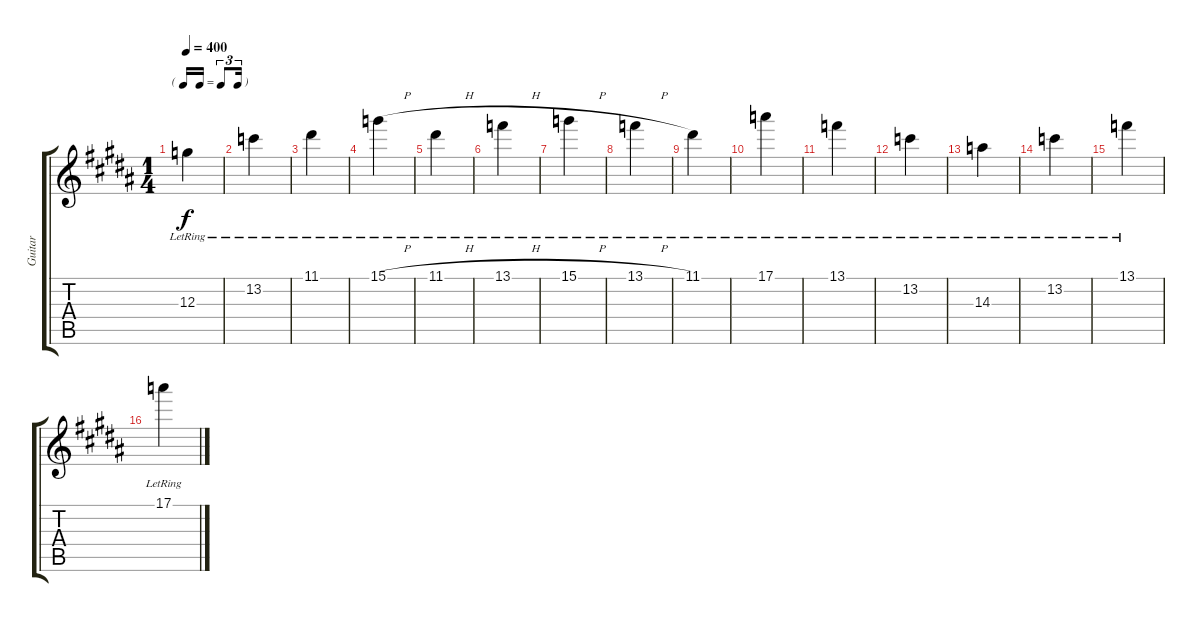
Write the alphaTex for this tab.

\track ("Guitar" "Guitar") {instrument distortionguitar}
\staff {score tabs}
\tuning (E4 B3 G3 D3 A2 E2) {hide}
\ts (1 4)
\tf triplet16th
\tempo 400
\clef g2
\ks b
12.3{lr}.4{dy f} |
13.2{lr}.4 |
11.1{lr}.4 |
15.1{h lr}.4 |
11.1{h lr}.4 |
13.1{h lr}.4 |
15.1{h lr}.4 |
13.1{h lr}.4 |
11.1{lr}.4 |
17.1{lr}.4 |
13.1{lr}.4 |
13.2{lr}.4 |
14.3{lr}.4 |
13.2{lr}.4 |
13.1{lr}.4 |
17.1{h lr}.4
